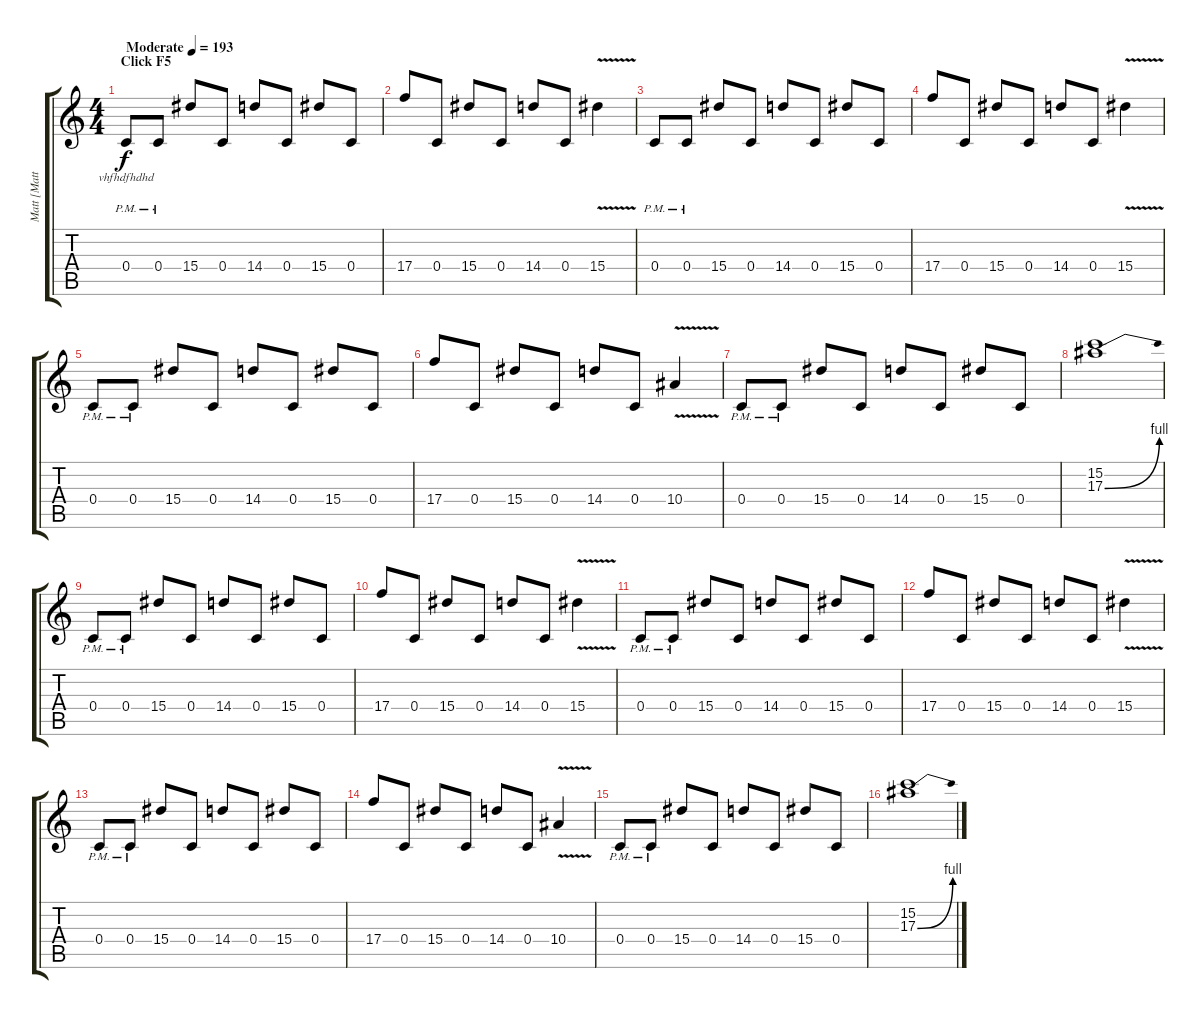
\track ("Matt [Matthew] Tuck" "Matt [Matt") {instrument distortionguitar}
\staff {score tabs}
\tuning (D4 A3 F3 C3 G2 C2) {hide}
\ts (4 4)
\section ("" "Click F5")
\tempo (193 "Moderate")
\clef g2
\ks c
0.4{pm}.8{lyrics (0 "vhfhdfhdhd") lyrics (1 "") lyrics (2 "") lyrics (3 "") lyrics (4 "") dy f instrument distortionguitar} 0.4{pm}.8 15.4.8 0.4.8 14.4.8 0.4.8 15.4.8 0.4.8 |
17.4.8 0.4.8 15.4.8 0.4.8 14.4.8 0.4.8 15.4{v}.4 |
0.4{pm}.8 0.4{pm}.8 15.4.8 0.4.8 14.4.8 0.4.8 15.4.8 0.4.8 |
17.4.8 0.4.8 15.4.8 0.4.8 14.4.8 0.4.8 15.4{v}.4 |
0.4{pm}.8 0.4{pm}.8 15.4.8 0.4.8 14.4.8 0.4.8 15.4.8 0.4.8 |
17.4.8 0.4.8 15.4.8 0.4.8 14.4.8 0.4.8 10.4{v}.4 |
0.4{pm}.8 0.4{pm}.8 15.4.8 0.4.8 14.4.8 0.4.8 15.4.8 0.4.8 |
(15.2 17.3{be (bend 0 0 60 4)}).1 |
0.4{pm}.8 0.4{pm}.8 15.4.8 0.4.8 14.4.8 0.4.8 15.4.8 0.4.8 |
17.4.8 0.4.8 15.4.8 0.4.8 14.4.8 0.4.8 15.4{v}.4 |
0.4{pm}.8 0.4{pm}.8 15.4.8 0.4.8 14.4.8 0.4.8 15.4.8 0.4.8 |
17.4.8 0.4.8 15.4.8 0.4.8 14.4.8 0.4.8 15.4{v}.4 |
0.4{pm}.8 0.4{pm}.8 15.4.8 0.4.8 14.4.8 0.4.8 15.4.8 0.4.8 |
17.4.8 0.4.8 15.4.8 0.4.8 14.4.8 0.4.8 10.4{v}.4 |
0.4{pm}.8 0.4{pm}.8 15.4.8 0.4.8 14.4.8 0.4.8 15.4.8 0.4.8 |
(15.2 17.3{be (bend 0 0 60 4)}).1
